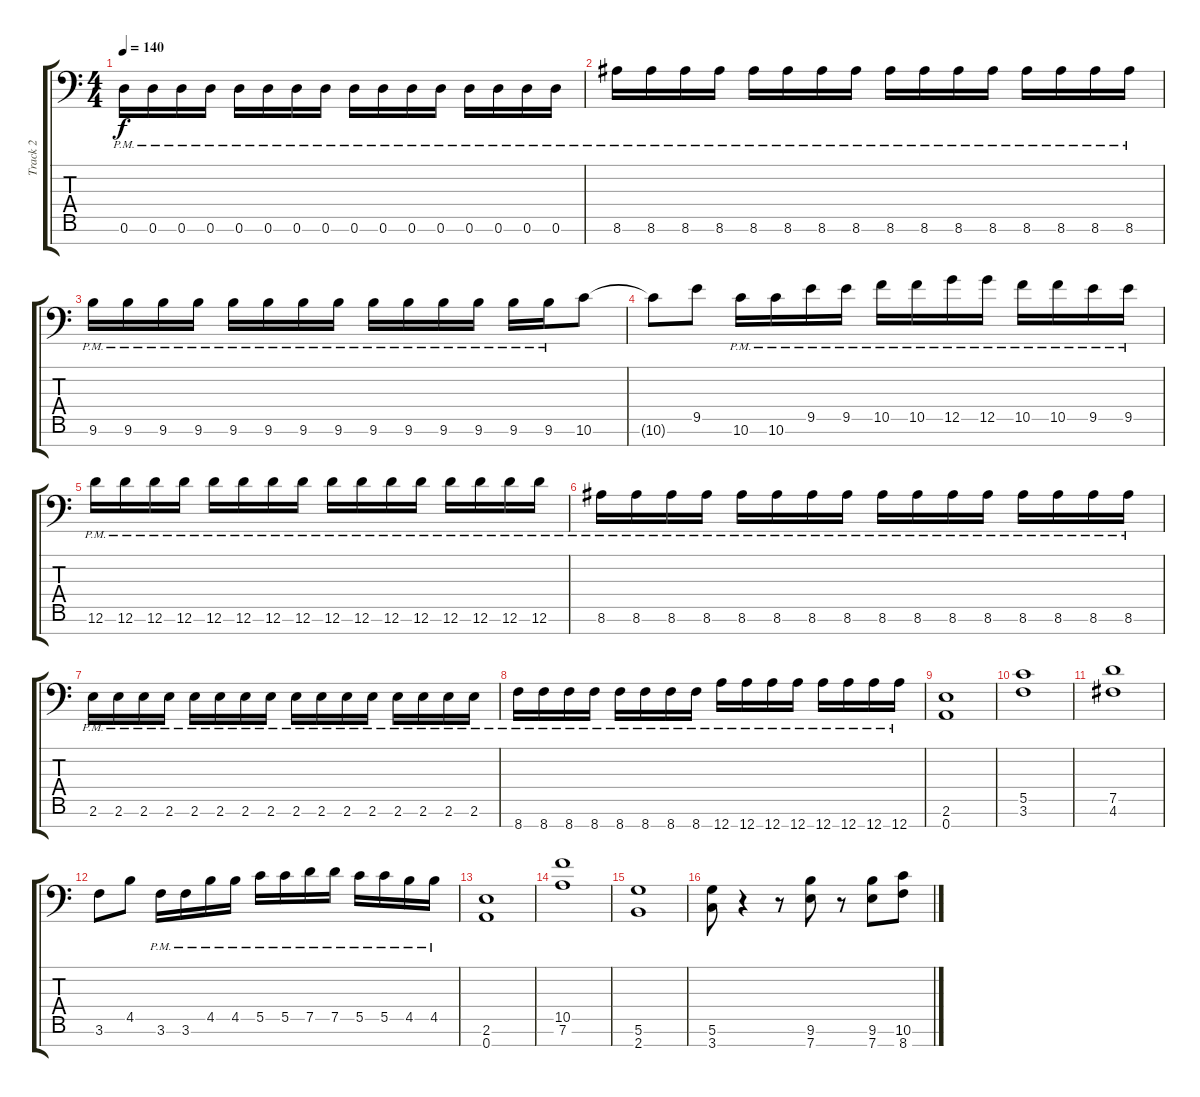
\track ("Track 2" "Track 2") {instrument overdrivenguitar}
\staff {score tabs}
\tuning (D4 A3 F3 C3 G2 D2 A1) {hide}
\ts (4 4)
\tempo 140
\clef f4
\ks c
0.6{pm}.16{dy f} 0.6{pm}.16 0.6{pm}.16 0.6{pm}.16 0.6{pm}.16 0.6{pm}.16 0.6{pm}.16 0.6{pm}.16 0.6{pm}.16 0.6{pm}.16 0.6{pm}.16 0.6{pm}.16 0.6{pm}.16 0.6{pm}.16 0.6{pm}.16 0.6{pm}.16 |
8.6{pm}.16 8.6{pm}.16 8.6{pm}.16 8.6{pm}.16 8.6{pm}.16 8.6{pm}.16 8.6{pm}.16 8.6{pm}.16 8.6{pm}.16 8.6{pm}.16 8.6{pm}.16 8.6{pm}.16 8.6{pm}.16 8.6{pm}.16 8.6{pm}.16 8.6{pm}.16 |
9.6{pm}.16 9.6{pm}.16 9.6{pm}.16 9.6{pm}.16 9.6{pm}.16 9.6{pm}.16 9.6{pm}.16 9.6{pm}.16 9.6{pm}.16 9.6{pm}.16 9.6{pm}.16 9.6{pm}.16 9.6{pm}.16 9.6{pm}.16 10.6.8 |
10.6{t}.8 9.5.8 10.6{pm}.16 10.6{pm}.16 9.5{pm}.16 9.5{pm}.16 10.5{pm}.16 10.5{pm}.16 12.5{pm}.16 12.5{pm}.16 10.5{pm}.16 10.5{pm}.16 9.5{pm}.16 9.5{pm}.16 |
12.6{pm}.16 12.6{pm}.16 12.6{pm}.16 12.6{pm}.16 12.6{pm}.16 12.6{pm}.16 12.6{pm}.16 12.6{pm}.16 12.6{pm}.16 12.6{pm}.16 12.6{pm}.16 12.6{pm}.16 12.6{pm}.16 12.6{pm}.16 12.6{pm}.16 12.6{pm}.16 |
8.6{pm}.16 8.6{pm}.16 8.6{pm}.16 8.6{pm}.16 8.6{pm}.16 8.6{pm}.16 8.6{pm}.16 8.6{pm}.16 8.6{pm}.16 8.6{pm}.16 8.6{pm}.16 8.6{pm}.16 8.6{pm}.16 8.6{pm}.16 8.6{pm}.16 8.6{pm}.16 |
2.6{pm}.16 2.6{pm}.16 2.6{pm}.16 2.6{pm}.16 2.6{pm}.16 2.6{pm}.16 2.6{pm}.16 2.6{pm}.16 2.6{pm}.16 2.6{pm}.16 2.6{pm}.16 2.6{pm}.16 2.6{pm}.16 2.6{pm}.16 2.6{pm}.16 2.6{pm}.16 |
8.7{pm}.16 8.7{pm}.16 8.7{pm}.16 8.7{pm}.16 8.7{pm}.16 8.7{pm}.16 8.7{pm}.16 8.7{pm}.16 12.7{pm}.16 12.7{pm}.16 12.7{pm}.16 12.7{pm}.16 12.7{pm}.16 12.7{pm}.16 12.7{pm}.16 12.7{pm}.16 |
(2.6 0.7).1 |
(5.5 3.6).1 |
(7.5 4.6).1 |
3.6.8 4.5.8 3.6{pm}.16 3.6{pm}.16 4.5{pm}.16 4.5{pm}.16 5.5{pm}.16 5.5{pm}.16 7.5{pm}.16 7.5{pm}.16 5.5{pm}.16 5.5{pm}.16 4.5{pm}.16 4.5{pm}.16 |
(2.6 0.7).1 |
(10.5 7.6).1 |
(5.6 2.7).1 |
(5.6 3.7).8 r.4 r.8 (9.6 7.7).8 r.8 (9.6 7.7).8 (10.6 8.7).8
